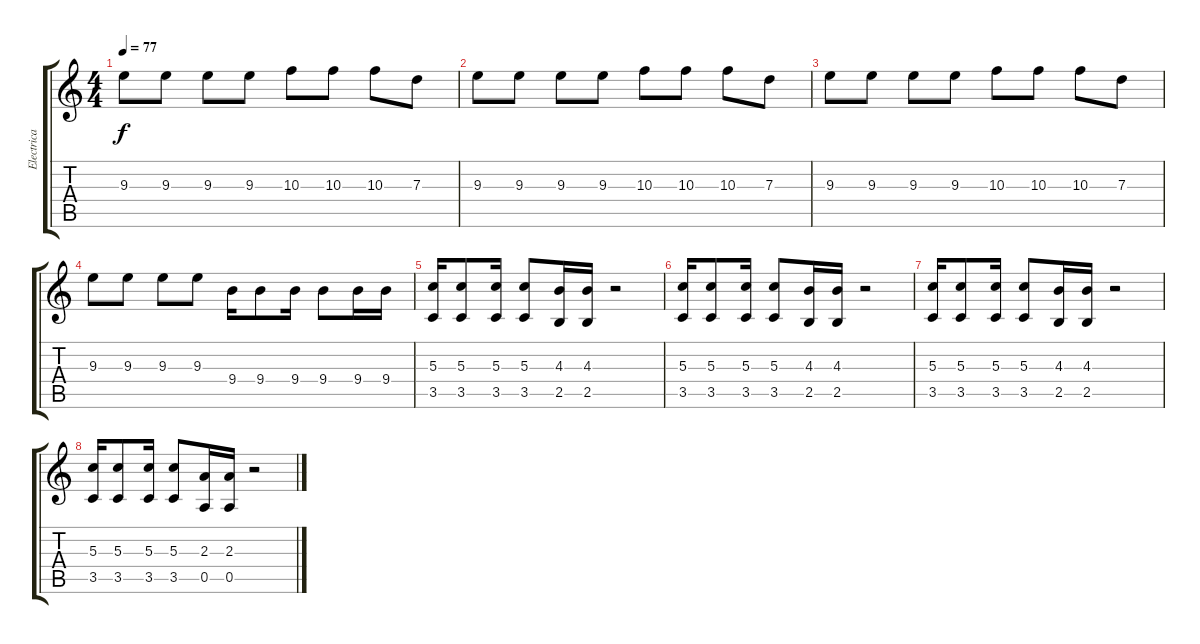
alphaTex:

\track ("Electrica 1" "Electrica ") {instrument overdrivenguitar}
\staff {score tabs}
\tuning (E4 B3 G3 D3 A2 E2) {hide}
\ts (4 4)
\tempo 77
\clef g2
\ks c
9.3.8{dy f} 9.3.8 9.3.8 9.3.8 10.3.8 10.3.8 10.3.8 7.3.8 |
9.3.8 9.3.8 9.3.8 9.3.8 10.3.8 10.3.8 10.3.8 7.3.8 |
9.3.8 9.3.8 9.3.8 9.3.8 10.3.8 10.3.8 10.3.8 7.3.8 |
9.3.8 9.3.8 9.3.8 9.3.8 9.4.16 9.4.8 9.4.16 9.4.8 9.4.16 9.4.16 |
(5.3 3.5).16{instrument electricguitarjazz} (5.3 3.5).8 (5.3 3.5).16 (5.3 3.5).8 (4.3 2.5).16 (4.3 2.5).16 r.2 |
(5.3 3.5).16 (5.3 3.5).8 (5.3 3.5).16 (5.3 3.5).8 (4.3 2.5).16 (4.3 2.5).16 r.2 |
(5.3 3.5).16 (5.3 3.5).8 (5.3 3.5).16 (5.3 3.5).8 (4.3 2.5).16 (4.3 2.5).16 r.2 |
(5.3 3.5).16 (5.3 3.5).8 (5.3 3.5).16 (5.3 3.5).8 (2.3 0.5).16 (2.3 0.5).16 r.2
